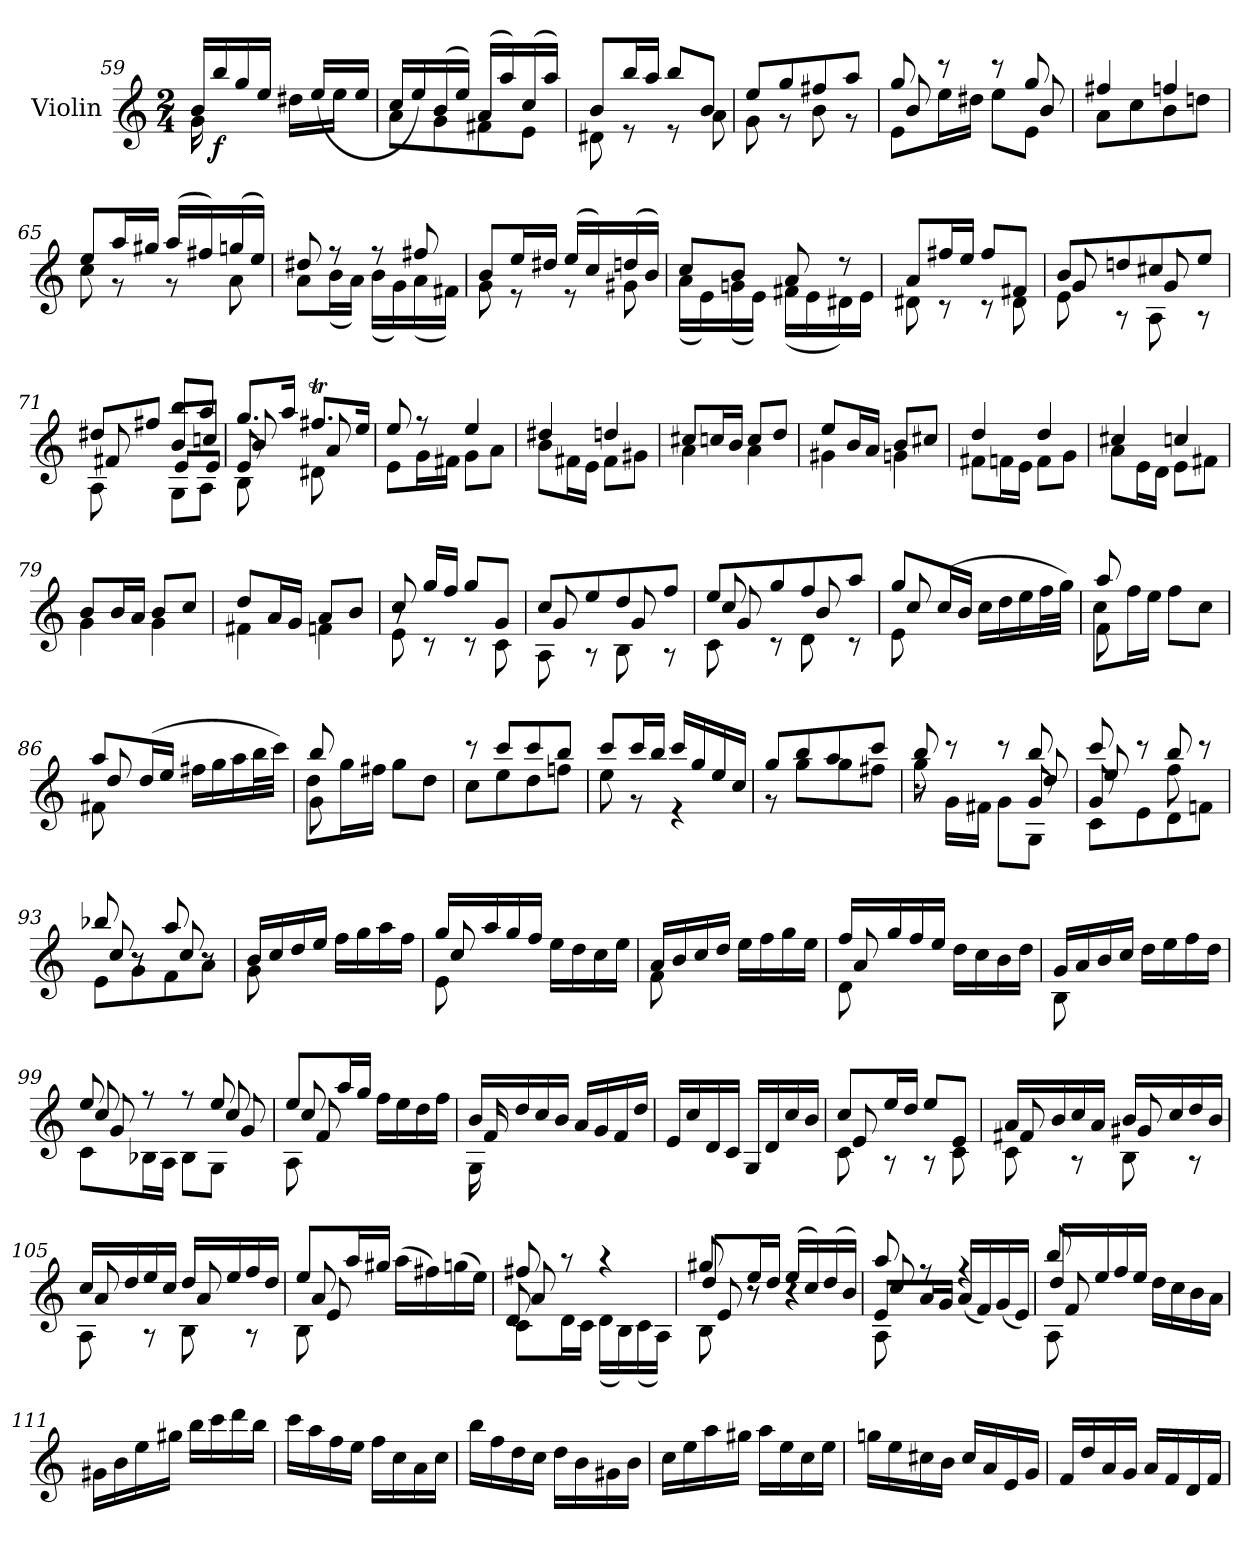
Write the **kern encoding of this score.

**kern	**dynam
*part1	*part1
*staff1	*staff1
*I"Violin	*
*I'Vln.	*
*clefG2	*
*k[]	*
*M2/4	*
=59	=59
*^	*
16b/LL	16g\	.
!	!	!LO:DY:b
16bb/	16ryy	f
16gg/	8ryy	.
16ee/JJ	.	.
16ryy	(>16dd#X\LL	.
(16ee/LL	16ryy	.
16ryy	16ee\JJ	.
16ee/JJ	16ryy	.
=60	=60	=60
16cc/LL	8a\L	.
16ee/)	.	.
(>16b/	8g\	.
16ee/JJ)	.	.
(>16a/LL	8f#X\	.
16aa/)	.	.
(>16cc/	8e\J	.
16aa/JJ)	.	.
=61	=61	=61
8b/L	8d#X\	.
16bb/L	8r	.
16aa/JJ	.	.
8bb/L	8r	.
8b/J	8a\	.
=62	=62	=62
8ee/L	8g\	.
8gg/	8r	.
8ff#X/	8b\	.
8aa/J	8r	.
=63	=63	=63
*	*^	*
8gg/	8e\L	8b/	.
8r	16ee\L	8ryy	.
.	16dd#X\JJ	.	.
8r	8ee\L	8ryy	.
8gg/	8e\J	8b/	.
*	*v	*v	*
=64	=64	=64
4ff#X/	8a\L	.
.	8cc\	.
4ffn/	8b\	.
.	8ddn\J	.
=65	=65	=65
8ee/L	8cc\	.
16aa/L	8r	.
16gg#X/JJ	.	.
(>16aa/LL	8r	.
16ff#X/)	.	.
(>16ggn/	8a\	.
16ee/JJ)	.	.
=66	=66	=66
8dd#X/	8a\L	.
8r	(<16b\L	.
.	16a\JJ)	.
8r	(<16b\LL	.
.	16g\)	.
8ff#X/	(<16a\	.
.	16f#X\JJ)	.
=67	=67	=67
8b/L	8g\	.
16ee/L	8r	.
16dd#X/JJ	.	.
(>16ee/LL	8r	.
16cc/)	.	.
(>16ddn/	8g#X\	.
16b/JJ)	.	.
=68	=68	=68
8cc/L	(<16a\LL	.
.	16e\)	.
8b/J	(<16gn\	.
.	16e\JJ)	.
8a/	(<16f#X\LL	.
.	16e\	.
8r	16d#X\)	.
.	16e\JJ	.
=69	=69	=69
8a/L	8d#X\	.
16ff#X/L	8r	.
16ee/JJ	.	.
8ff#/L	8r	.
8f#X/J	8d#\	.
=70	=70	=70
*	*^	*
8b/L	8e\	8g/	.
8ddn/	8r	8ryy	.
8cc#X/	8A\	8g/	.
8ee/J	8r	8ryy	.
=71	=71	=71	=71
*	*	*^	*
8dd#X/L	8A\	8f#X/	4ryy	.
8ff#X/J	8ryy	8ryy	.	.
8bb/L	8G\L	8b/L	8e/L	.
8aa/J	8A\J	8ccn/J	8e/J	.
=72	=72	=72	=72	=72
8.gg/L	8B\	8b/	8e/	.
.	8ryy	8ryy	8ryy	.
16aa/Jk	.	.	.	.
8.ff#Xt/L	8d#X\	8a/	4ryy	.
.	8ryy	8ryy	.	.
16ee/Jk	.	.	.	.
*	*v	*v	*v	*
=73	=73	=73
8ee/	8e\L	.
8r	16g\L	.
.	16f#X\JJ	.
4ee/	8g\L	.
.	8a\J	.
=74	=74	=74
4dd#X/	8b\L	.
.	16f#X\L	.
.	16e\JJ	.
4ddn/	8f#\L	.
.	8g#X\J	.
=75	=75	=75
8cc#X/L	4a\	.
16ccn/L	.	.
16b/JJ	.	.
8cc/L	4a\	.
8dd/J	.	.
=76	=76	=76
8ee/L	4g#X\	.
16b/L	.	.
16a/JJ	.	.
8b/L	4gn\	.
8cc#X/J	.	.
=77	=77	=77
4dd/	8f#X\L	.
.	16fn\L	.
.	16e\JJ	.
4dd/	8f\L	.
.	8g\J	.
=78	=78	=78
4cc#X/	8a\L	.
.	16e\L	.
.	16d\JJ	.
4ccn/	8e\L	.
.	8f#X\J	.
=79	=79	=79
8b/L	4g\	.
16b/L	.	.
16a/JJ	.	.
8b/L	4g\	.
8cc/J	.	.
=80	=80	=80
8dd/L	4f#X\	.
16a/L	.	.
16g/JJ	.	.
8a/L	4fn\	.
8b/J	.	.
=81	=81	=81
*	*^	*
8r	8e\	8cc/	.
16gg/LL	8r	8ryy	.
16ff/JJ	.	.	.
8gg/L	8r	4ryy	.
8g/J	8c\	.	.
=82	=82	=82	=82
8cc/L	8A\	8g/	.
8ee/	8r	8ryy	.
8dd/	8B\	8g/	.
8ff/J	8r	8ryy	.
=83	=83	=83	=83
*	*	*^	*
8ee/L	8c\	8cc/	8g/	.
8gg/	8r	8ryy	8ryy	.
8ff/	8d\	8b/	4ryy	.
8aa/J	8r	8ryy	.	.
*	*	*v	*v	*
=84	=84	=84	=84
8gg/L	8e\	8cc/	.
(>16cc/L	8ryy	8ryy	.
16b/JJ	.	.	.
16cc\LL	4ryy	4ryy	.
16dd\	.	.	.
16ee\	.	.	.
32ff\L	.	.	.
32gg\JJJ)	.	.	.
=85	=85	=85	=85
8aa/	8f\	8cc\L	.
8ryy	8ryy	16ff\L	.
.	.	16ee\JJ	.
4ryy	4ryy	8ff\L	.
.	.	8cc\J	.
=86	=86	=86	=86
8aa/L	8f#X\	8dd/	.
(>16dd/L	8ryy	8ryy	.
16ee/JJ	.	.	.
16ff#X\LL	4ryy	4ryy	.
16gg\	.	.	.
16aa\	.	.	.
32bb\L	.	.	.
32ccc\JJJ)	.	.	.
=87	=87	=87	=87
8bb/	8g\	8dd\L	.
8ryy	8ryy	16gg\L	.
.	.	16ff#X\JJ	.
4ryy	4ryy	8gg\L	.
.	.	8dd\J	.
*	*v	*v	*
=88	=88	=88
8r	8cc\L	.
8ccc/L	8ee\	.
8ccc/	8dd\	.
8bb/J	8ffn\J	.
=89	=89	=89
8ccc/L	8ee\	.
16ccc/L	8r	.
16bb/JJ	.	.
16ccc/LL	4r	.
16gg/	.	.
16ee/	.	.
16cc/JJ	.	.
=90	=90	=90
8gg/L	8r	.
8bb/	8gg\L	.
8aa/	8gg\	.
8ccc/J	8ff#X\J	.
=91	=91	=91
*^	*^	*
8bb/	8r	8gg\	4ryy	.
8r	16g\LL	8ryy	.	.
.	16f#X\JJ	.	.	.
8r	8g\L	8ryy	8ryy	.
8bb/	8G\J	8dd/	8g/	.
=92	=92	=92	=92	=92
8ccc/	8c\L	8ee/	8g/	.
8r	8e\	8ryy	8ryy	.
8bb/	8d\	8ff\	4ryy	.
8r	8fn\J	8ryy	.	.
*	*	*v	*v	*
=93	=93	=93	=93
8bb-X/	8e\L	8cc/	.
8r	8g\	8r	.
8aa/	8f\	8cc/	.
8r	8a\J	8r	.
*	*v	*v	*
=94	=94	=94
16b/LL	8g\	.
16cc/	.	.
16dd/	8ryy	.
16ee/JJ	.	.
16ff\LL	4ryy	.
16gg\	.	.
16aa\	.	.
16ff\JJ	.	.
=95	=95	=95
*	*^	*
16gg/LL	8e\	8cc/	.
16aa/	.	.	.
16gg/	8ryy	8ryy	.
16ff/JJ	.	.	.
16ee\LL	4ryy	4ryy	.
16dd\	.	.	.
16cc\	.	.	.
16ee\JJ	.	.	.
*	*v	*v	*
=96	=96	=96
16a/LL	8f\	.
16b/	.	.
16cc/	8ryy	.
16dd/JJ	.	.
16ee\LL	4ryy	.
16ff\	.	.
16gg\	.	.
16ee\JJ	.	.
=97	=97	=97
*	*^	*
16ff/LL	8d\	8a/	.
16gg/	.	.	.
16ff/	8ryy	8ryy	.
16ee/JJ	.	.	.
16dd\LL	4ryy	4ryy	.
16cc\	.	.	.
16b\	.	.	.
16dd\JJ	.	.	.
*	*v	*v	*
=98	=98	=98
16g/LL	8B\	.
16a/	.	.
16b/	8ryy	.
16cc/JJ	.	.
16dd\LL	4ryy	.
16ee\	.	.
16ff\	.	.
16dd\JJ	.	.
=99	=99	=99
*^	*^	*
8ee/	8c\L	8cc/	8g/	.
8r	16B-X\L	8ryy	8ryy	.
.	16A\JJ	.	.	.
8r	8B-\L	8ryy	8ryy	.
8ee/	8G\J	8cc/	8g/	.
=100	=100	=100	=100	=100
8ee/L	8A\	8cc/	8f/	.
16aa/L	8ryy	8ryy	8ryy	.
16gg/JJ	.	.	.	.
16ff\LL	4ryy	4ryy	4ryy	.
16ee\	.	.	.	.
16dd\	.	.	.	.
16ff\JJ	.	.	.	.
*	*	*v	*v	*
=101	=101	=101	=101
16b/LL	16G\	16f/	.
16dd/	16ryy	16ryy	.
16cc/	8ryy	8ryy	.
16b/JJ	.	.	.
16a/LL	4ryy	4ryy	.
16g/	.	.	.
16f/	.	.	.
16dd/JJ	.	.	.
*v	*v	*v	*
=102	=102
16e/LL	.
16cc/	.
16d/	.
16c/JJ	.
16G/LL	.
16d/	.
16cc/	.
16b/JJ	.
=103	=103
*^	*
*	*^	*
8cc/L	8c\	8e/	.
16ee/L	8r	8ryy	.
16dd/JJ	.	.	.
8ee/L	8r	8ryy	.
8e/J	8c\	8ryy	.
=104	=104	=104	=104
16a/LL	8c\	8f#X/	.
16b/	.	.	.
16cc/	8r	8ryy	.
16a/JJ	.	.	.
16b/LL	8B\	8g#X/	.
16cc/	.	.	.
16dd/	8r	8ryy	.
16b/JJ	.	.	.
=105	=105	=105	=105
16cc/LL	8A\	8a/	.
16dd/	.	.	.
16ee/	8r	8ryy	.
16cc/JJ	.	.	.
16dd/LL	8B\	8a/	.
16ee/	.	.	.
16ff/	8r	8ryy	.
16dd/JJ	.	.	.
=106	=106	=106	=106
*	*	*^	*
8ee/L	8B\	8a/	8e/	.
16aa/L	8ryy	8ryy	8ryy	.
16gg#X/JJ	.	.	.	.
(>16aa\LL	4ryy	4ryy	4ryy	.
16ff#X\)	.	.	.	.
(>16ggn\	.	.	.	.
16ee\JJ)	.	.	.	.
=107	=107	=107	=107	=107
8ff#X/	8c\L	8a/	8d/	.
8r	16d\L	8ryy	8ryy	.
.	16c\JJ	.	.	.
4r	(<16d\LL	4ryy	4ryy	.
.	16B\)	.	.	.
.	(<16c\	.	.	.
.	16A\JJ)	.	.	.
=108	=108	=108	=108	=108
8gg#X/	8B\	8dd/L	8e/	.
8ryy	8r	16ee/L	8r	.
.	.	16dd/JJ	.	.
4ryy	4r	(>16ee/LL	4r	.
.	.	16cc/)	.	.
.	.	(>16dd/	.	.
.	.	16b/JJ)	.	.
=109	=109	=109	=109	=109
8aa/	8A\	8cc/	8e/L	.
8ryy	8ryy	8r	16a/L	.
.	.	.	16g/JJ	.
4ryy	4ryy	4r	(>16a/LL	.
.	.	.	16f/)	.
.	.	.	(>16g/	.
.	.	.	16e/JJ)	.
=110	=110	=110	=110	=110
8bb/	8A\	16dd/LL	8f/	.
.	.	16ee/	.	.
8ryy	8ryy	16ff/	8ryy	.
.	.	16ee/JJ	.	.
4ryy	4ryy	16dd\LL	4ryy	.
.	.	16cc\	.	.
.	.	16b\	.	.
.	.	16a\JJ	.	.
*v	*v	*v	*v	*
=111	=111
16g#X\LL	.
16b\	.
16ee\	.
16gg#X\JJ	.
16bb\LL	.
16ccc\	.
16ddd\	.
16bb\JJ	.
=112	=112
16ccc\LL	.
16aa\	.
16ff\	.
16ee\JJ	.
16ff\LL	.
16cc\	.
16a\	.
16cc\JJ	.
=113	=113
16bb\LL	.
16ff\	.
16dd\	.
16cc\JJ	.
16dd\LL	.
16b\	.
16g#X\	.
16b\JJ	.
=114	=114
16cc\LL	.
16ee\	.
16aa\	.
16gg#X\JJ	.
16aa\LL	.
16ee\	.
16cc\	.
16ee\JJ	.
=115	=115
16ggn\LL	.
16ee\	.
16cc#X\	.
16b\JJ	.
16cc#/LL	.
16a/	.
16e/	.
16g/JJ	.
=116	=116
16f/LL	.
16dd/	.
16a/	.
16g/JJ	.
16a/LL	.
16f/	.
16d/	.
16f/JJ	.
=	=
*-	*-
